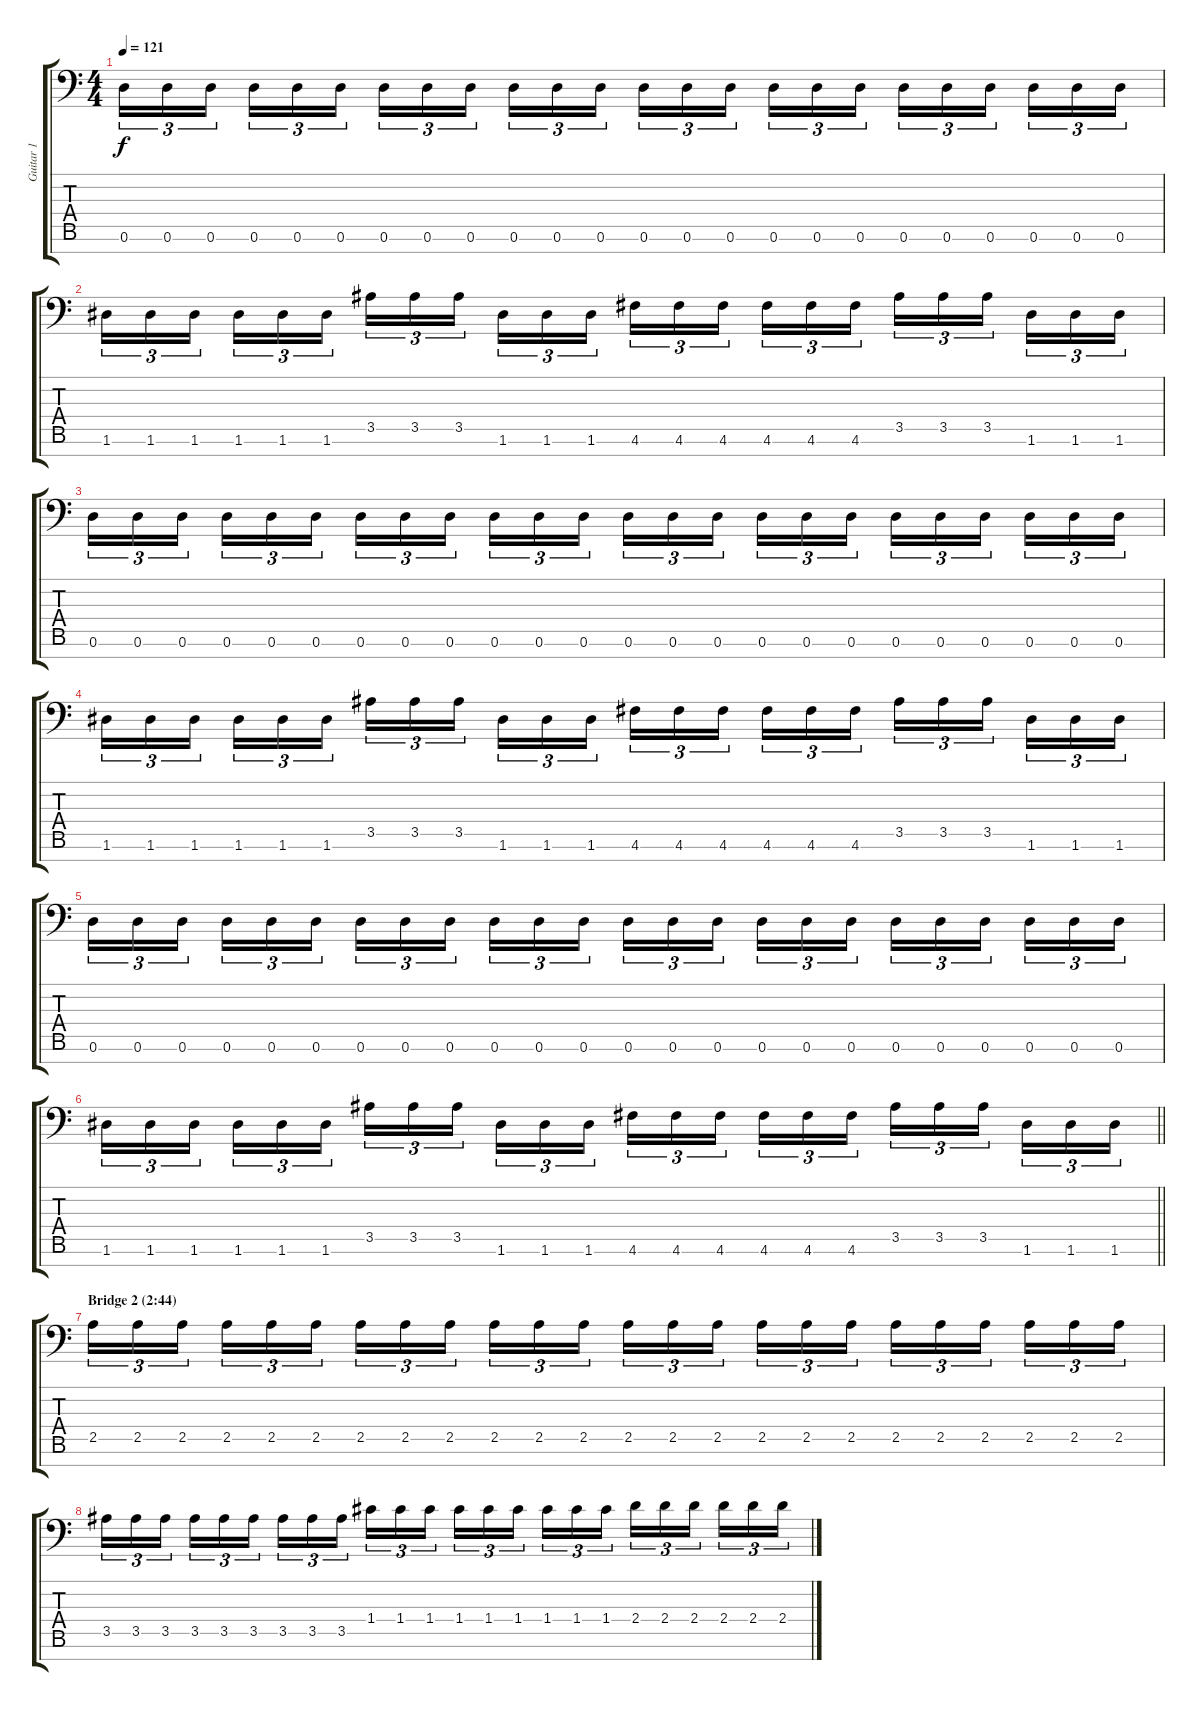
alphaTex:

\track ("Guitar 1" "Guitar 1") {instrument distortionguitar}
\staff {score tabs}
\tuning (D4 A3 F3 C3 G2 D2 A1) {hide}
\ts (4 4)
\tempo 121
\clef f4
\ks c
0.6.16{tu (3 2) dy f} 0.6.16{tu (3 2)} 0.6.16{tu (3 2) beam splitsecondary} 0.6.16{tu (3 2)} 0.6.16{tu (3 2)} 0.6.16{tu (3 2)} 0.6.16{tu (3 2)} 0.6.16{tu (3 2)} 0.6.16{tu (3 2) beam splitsecondary} 0.6.16{tu (3 2)} 0.6.16{tu (3 2)} 0.6.16{tu (3 2)} 0.6.16{tu (3 2)} 0.6.16{tu (3 2)} 0.6.16{tu (3 2) beam splitsecondary} 0.6.16{tu (3 2)} 0.6.16{tu (3 2)} 0.6.16{tu (3 2)} 0.6.16{tu (3 2)} 0.6.16{tu (3 2)} 0.6.16{tu (3 2) beam splitsecondary} 0.6.16{tu (3 2)} 0.6.16{tu (3 2)} 0.6.16{tu (3 2)} |
1.6.16{tu (3 2)} 1.6.16{tu (3 2)} 1.6.16{tu (3 2) beam splitsecondary} 1.6.16{tu (3 2)} 1.6.16{tu (3 2)} 1.6.16{tu (3 2)} 3.5.16{tu (3 2)} 3.5.16{tu (3 2)} 3.5.16{tu (3 2) beam splitsecondary} 1.6.16{tu (3 2)} 1.6.16{tu (3 2)} 1.6.16{tu (3 2)} 4.6.16{tu (3 2)} 4.6.16{tu (3 2)} 4.6.16{tu (3 2) beam splitsecondary} 4.6.16{tu (3 2)} 4.6.16{tu (3 2)} 4.6.16{tu (3 2)} 3.5.16{tu (3 2)} 3.5.16{tu (3 2)} 3.5.16{tu (3 2) beam splitsecondary} 1.6.16{tu (3 2)} 1.6.16{tu (3 2)} 1.6.16{tu (3 2)} |
0.6.16{tu (3 2)} 0.6.16{tu (3 2)} 0.6.16{tu (3 2) beam splitsecondary} 0.6.16{tu (3 2)} 0.6.16{tu (3 2)} 0.6.16{tu (3 2)} 0.6.16{tu (3 2)} 0.6.16{tu (3 2)} 0.6.16{tu (3 2) beam splitsecondary} 0.6.16{tu (3 2)} 0.6.16{tu (3 2)} 0.6.16{tu (3 2)} 0.6.16{tu (3 2)} 0.6.16{tu (3 2)} 0.6.16{tu (3 2) beam splitsecondary} 0.6.16{tu (3 2)} 0.6.16{tu (3 2)} 0.6.16{tu (3 2)} 0.6.16{tu (3 2)} 0.6.16{tu (3 2)} 0.6.16{tu (3 2) beam splitsecondary} 0.6.16{tu (3 2)} 0.6.16{tu (3 2)} 0.6.16{tu (3 2)} |
1.6.16{tu (3 2)} 1.6.16{tu (3 2)} 1.6.16{tu (3 2) beam splitsecondary} 1.6.16{tu (3 2)} 1.6.16{tu (3 2)} 1.6.16{tu (3 2)} 3.5.16{tu (3 2)} 3.5.16{tu (3 2)} 3.5.16{tu (3 2) beam splitsecondary} 1.6.16{tu (3 2)} 1.6.16{tu (3 2)} 1.6.16{tu (3 2)} 4.6.16{tu (3 2)} 4.6.16{tu (3 2)} 4.6.16{tu (3 2) beam splitsecondary} 4.6.16{tu (3 2)} 4.6.16{tu (3 2)} 4.6.16{tu (3 2)} 3.5.16{tu (3 2)} 3.5.16{tu (3 2)} 3.5.16{tu (3 2) beam splitsecondary} 1.6.16{tu (3 2)} 1.6.16{tu (3 2)} 1.6.16{tu (3 2)} |
0.6.16{tu (3 2)} 0.6.16{tu (3 2)} 0.6.16{tu (3 2) beam splitsecondary} 0.6.16{tu (3 2)} 0.6.16{tu (3 2)} 0.6.16{tu (3 2)} 0.6.16{tu (3 2)} 0.6.16{tu (3 2)} 0.6.16{tu (3 2) beam splitsecondary} 0.6.16{tu (3 2)} 0.6.16{tu (3 2)} 0.6.16{tu (3 2)} 0.6.16{tu (3 2)} 0.6.16{tu (3 2)} 0.6.16{tu (3 2) beam splitsecondary} 0.6.16{tu (3 2)} 0.6.16{tu (3 2)} 0.6.16{tu (3 2)} 0.6.16{tu (3 2)} 0.6.16{tu (3 2)} 0.6.16{tu (3 2) beam splitsecondary} 0.6.16{tu (3 2)} 0.6.16{tu (3 2)} 0.6.16{tu (3 2)} |
\barLineRight lightlight
1.6.16{tu (3 2)} 1.6.16{tu (3 2)} 1.6.16{tu (3 2) beam splitsecondary} 1.6.16{tu (3 2)} 1.6.16{tu (3 2)} 1.6.16{tu (3 2)} 3.5.16{tu (3 2)} 3.5.16{tu (3 2)} 3.5.16{tu (3 2) beam splitsecondary} 1.6.16{tu (3 2)} 1.6.16{tu (3 2)} 1.6.16{tu (3 2)} 4.6.16{tu (3 2)} 4.6.16{tu (3 2)} 4.6.16{tu (3 2) beam splitsecondary} 4.6.16{tu (3 2)} 4.6.16{tu (3 2)} 4.6.16{tu (3 2)} 3.5.16{tu (3 2)} 3.5.16{tu (3 2)} 3.5.16{tu (3 2) beam splitsecondary} 1.6.16{tu (3 2)} 1.6.16{tu (3 2)} 1.6.16{tu (3 2)} |
\section ("" "Bridge 2 (2:44)")
2.5.16{tu (3 2)} 2.5.16{tu (3 2)} 2.5.16{tu (3 2) beam splitsecondary} 2.5.16{tu (3 2)} 2.5.16{tu (3 2)} 2.5.16{tu (3 2)} 2.5.16{tu (3 2)} 2.5.16{tu (3 2)} 2.5.16{tu (3 2) beam splitsecondary} 2.5.16{tu (3 2)} 2.5.16{tu (3 2)} 2.5.16{tu (3 2)} 2.5.16{tu (3 2)} 2.5.16{tu (3 2)} 2.5.16{tu (3 2) beam splitsecondary} 2.5.16{tu (3 2)} 2.5.16{tu (3 2)} 2.5.16{tu (3 2)} 2.5.16{tu (3 2)} 2.5.16{tu (3 2)} 2.5.16{tu (3 2) beam splitsecondary} 2.5.16{tu (3 2)} 2.5.16{tu (3 2)} 2.5.16{tu (3 2)} |
3.5.16{tu (3 2)} 3.5.16{tu (3 2)} 3.5.16{tu (3 2) beam splitsecondary} 3.5.16{tu (3 2)} 3.5.16{tu (3 2)} 3.5.16{tu (3 2)} 3.5.16{tu (3 2)} 3.5.16{tu (3 2)} 3.5.16{tu (3 2) beam splitsecondary} 1.4.16{tu (3 2)} 1.4.16{tu (3 2)} 1.4.16{tu (3 2)} 1.4.16{tu (3 2)} 1.4.16{tu (3 2)} 1.4.16{tu (3 2) beam splitsecondary} 1.4.16{tu (3 2)} 1.4.16{tu (3 2)} 1.4.16{tu (3 2)} 2.4.16{tu (3 2)} 2.4.16{tu (3 2)} 2.4.16{tu (3 2) beam splitsecondary} 2.4.16{tu (3 2)} 2.4.16{tu (3 2)} 2.4.16{tu (3 2)}
